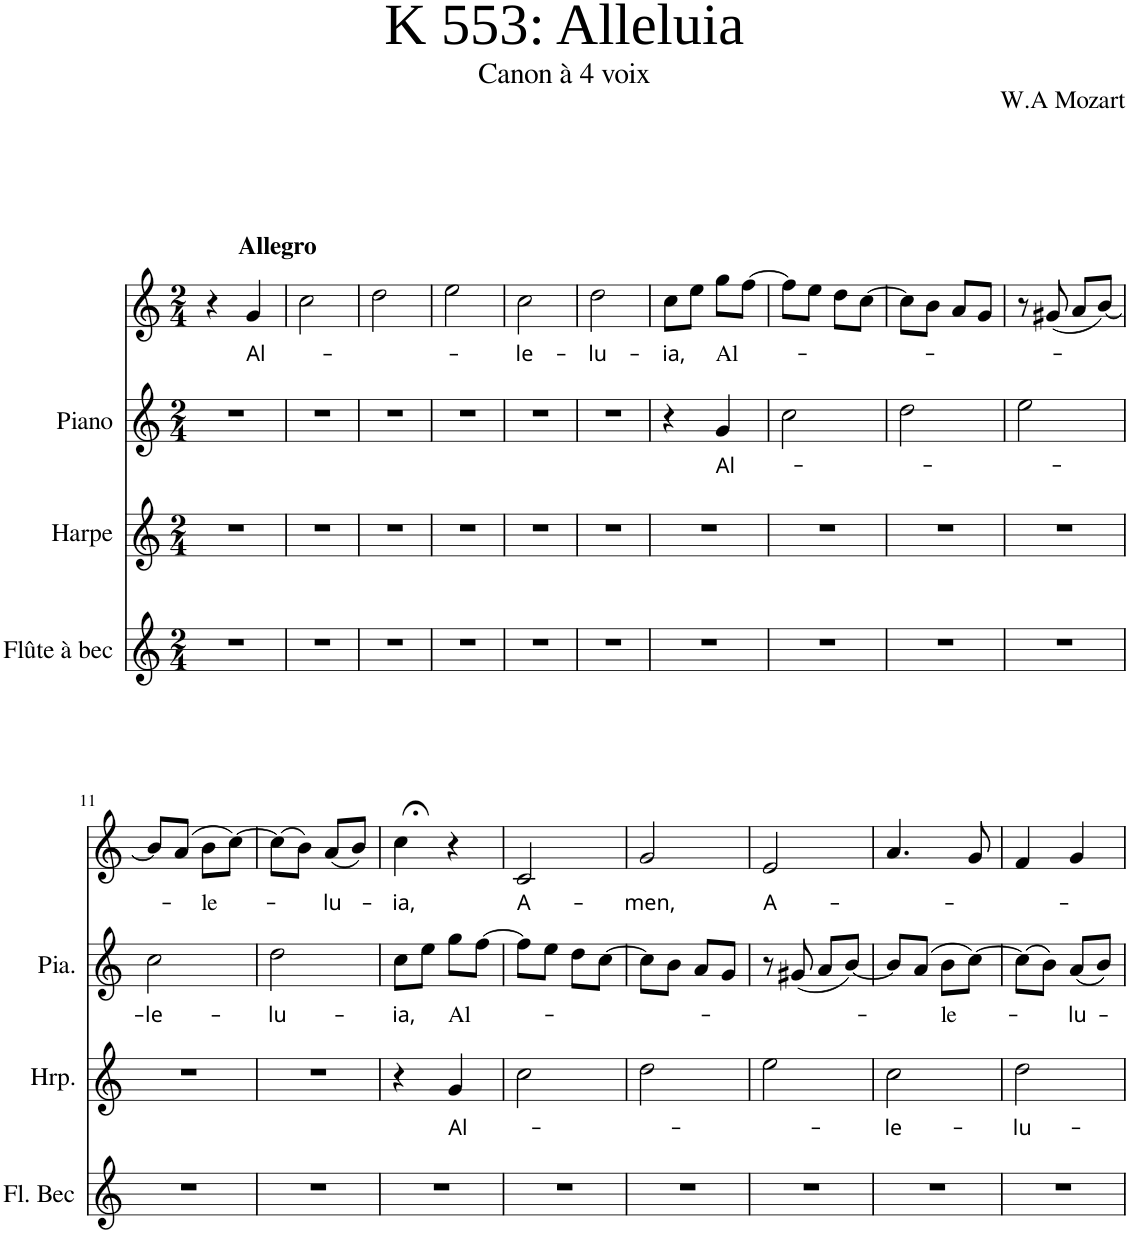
**kern	**kern	**text	**kern	**text	**kern	**text
*part4	*part3	*part3	*part2	*part2	*part1	*part1
*staff4	*staff3	*staff3	*staff2	*staff2	*staff1	*staff1
*I"Flûte à bec	*I"Harpe	*	*I"Piano	*	*I"Flute	*
*I'Fl. Bec	*I'Hrp.	*	*I'Pia.	*	*I'Fl	*
*clefG2	*clefG2	*	*clefG2	*	*clefG2	*
*k[]	*k[]	*	*k[]	*	*k[]	*
*M2/4	*M2/4	*	*M2/4	*	*M2/4	*
=1	=1	=1	=1	=1	=1	=1
2r	2r	.	2r	.	4r	.
!	!	!	!	!	!LO:TX:a:B:t=Allegro	!
!	!	!	!	!	!	!LO:LY:b
.	.	.	.	.	4g/	Al-
=2	=2	=2	=2	=2	=2	=2
2r	2r	.	2r	.	2cc\	.
=3	=3	=3	=3	=3	=3	=3
2r	2r	.	2r	.	2dd\	.
=4	=4	=4	=4	=4	=4	=4
2r	2r	.	2r	.	2ee\	.
=5	=5	=5	=5	=5	=5	=5
!	!	!	!	!	!	!LO:LY:b
2r	2r	.	2r	.	2cc\	-le-
=6	=6	=6	=6	=6	=6	=6
!	!	!	!	!	!	!LO:LY:b
2r	2r	.	2r	.	2dd\	-lu-
=7	=7	=7	=7	=7	=7	=7
!	!	!	!	!	!	!LO:LY:b
2r	2r	.	4r	.	8cc\L	-ia,
.	.	.	.	.	8ee\J	.
!	!	!	!	!LO:LY:b	!	!LO:LY:b
.	.	.	4g/	Al-	8gg\L	Al-
.	.	.	.	.	[8ff\J	.
=8	=8	=8	=8	=8	=8	=8
2r	2r	.	2cc\	.	8ff\L]	.
.	.	.	.	.	8ee\J	.
.	.	.	.	.	8dd\L	.
.	.	.	.	.	[8cc\J	.
=9	=9	=9	=9	=9	=9	=9
2r	2r	.	2dd\	.	8cc\L]	.
.	.	.	.	.	8b\J	.
.	.	.	.	.	8a/L	.
.	.	.	.	.	8g/J	.
=10	=10	=10	=10	=10	=10	=10
2r	2r	.	2ee\	.	8r	.
.	.	.	.	.	(8g#X/	.
.	.	.	.	.	8a/L	.
.	.	.	.	.	[8b/J)	.
!!LO:LB:g=z
=11	=11	=11	=11	=11	=11	=11
!	!	!	!	!LO:LY:b	!	!
2r	2r	.	2cc\	-le-	8b/L]	.
.	.	.	.	.	(8a/J	.
!	!	!	!	!	!	!LO:LY:b
.	.	.	.	.	8b\L	-le-
.	.	.	.	.	[8cc\J)	.
=12	=12	=12	=12	=12	=12	=12
!	!	!	!	!LO:LY:b	!	!
2r	2r	.	2dd\	-lu-	(8cc\L]	.
.	.	.	.	.	8b\J)	.
!	!	!	!	!	!	!LO:LY:b
.	.	.	.	.	(8a/L	-lu-
.	.	.	.	.	8b/J)	.
=13	=13	=13	=13	=13	=13	=13
!	!	!	!	!LO:LY:b	!	!LO:LY:b
2r	4r	.	8cc\L	-ia,	4cc;<\	-ia,
.	.	.	8ee\J	.	.	.
!	!	!LO:LY:b	!	!LO:LY:b	!	!
.	4g/	Al-	8gg\L	Al-	4r	.
.	.	.	[8ff\J	.	.	.
=14	=14	=14	=14	=14	=14	=14
!	!	!	!	!	!	!LO:LY:b
2r	2cc\	.	8ff\L]	.	2c/	A-
.	.	.	8ee\J	.	.	.
.	.	.	8dd\L	.	.	.
.	.	.	[8cc\J	.	.	.
=15	=15	=15	=15	=15	=15	=15
!	!	!	!	!	!	!LO:LY:b
2r	2dd\	.	8cc\L]	.	2g/	-men,
.	.	.	8b\J	.	.	.
.	.	.	8a/L	.	.	.
.	.	.	8g/J	.	.	.
=16	=16	=16	=16	=16	=16	=16
!	!	!	!	!	!	!LO:LY:b
2r	2ee\	.	8r	.	2e/	A-
.	.	.	(8g#X/	.	.	.
.	.	.	8a/L	.	.	.
.	.	.	[8b/J)	.	.	.
=17	=17	=17	=17	=17	=17	=17
!	!	!LO:LY:b	!	!	!	!
2r	2cc\	-le-	8b/L]	.	4.a/	.
.	.	.	(8a/J	.	.	.
!	!	!	!	!LO:LY:b	!	!
.	.	.	8b\L	-le-	.	.
.	.	.	[8cc\J)	.	8g/	.
=18	=18	=18	=18	=18	=18	=18
!	!	!LO:LY:b	!	!	!	!
2r	2dd\	-lu-	(8cc\L]	.	4f/	.
.	.	.	8b\J)	.	.	.
!	!	!	!	!LO:LY:b	!	!
.	.	.	(8a/L	-lu-	4g/	.
.	.	.	8b/J)	.	.	.
=	=	=	=	=	=	=
*-	*-	*-	*-	*-	*-	*-
